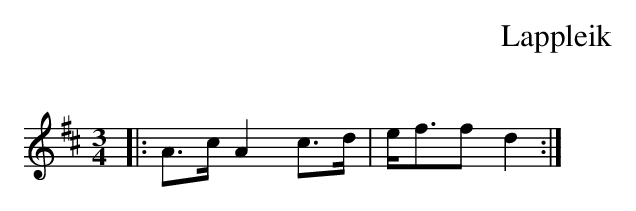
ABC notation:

X:1
T:Lappleik
O:
M:3/4
L:1/8
K:D
|: A3/2c/2A2c3/2d/2| e/2f3/2fd2:|
